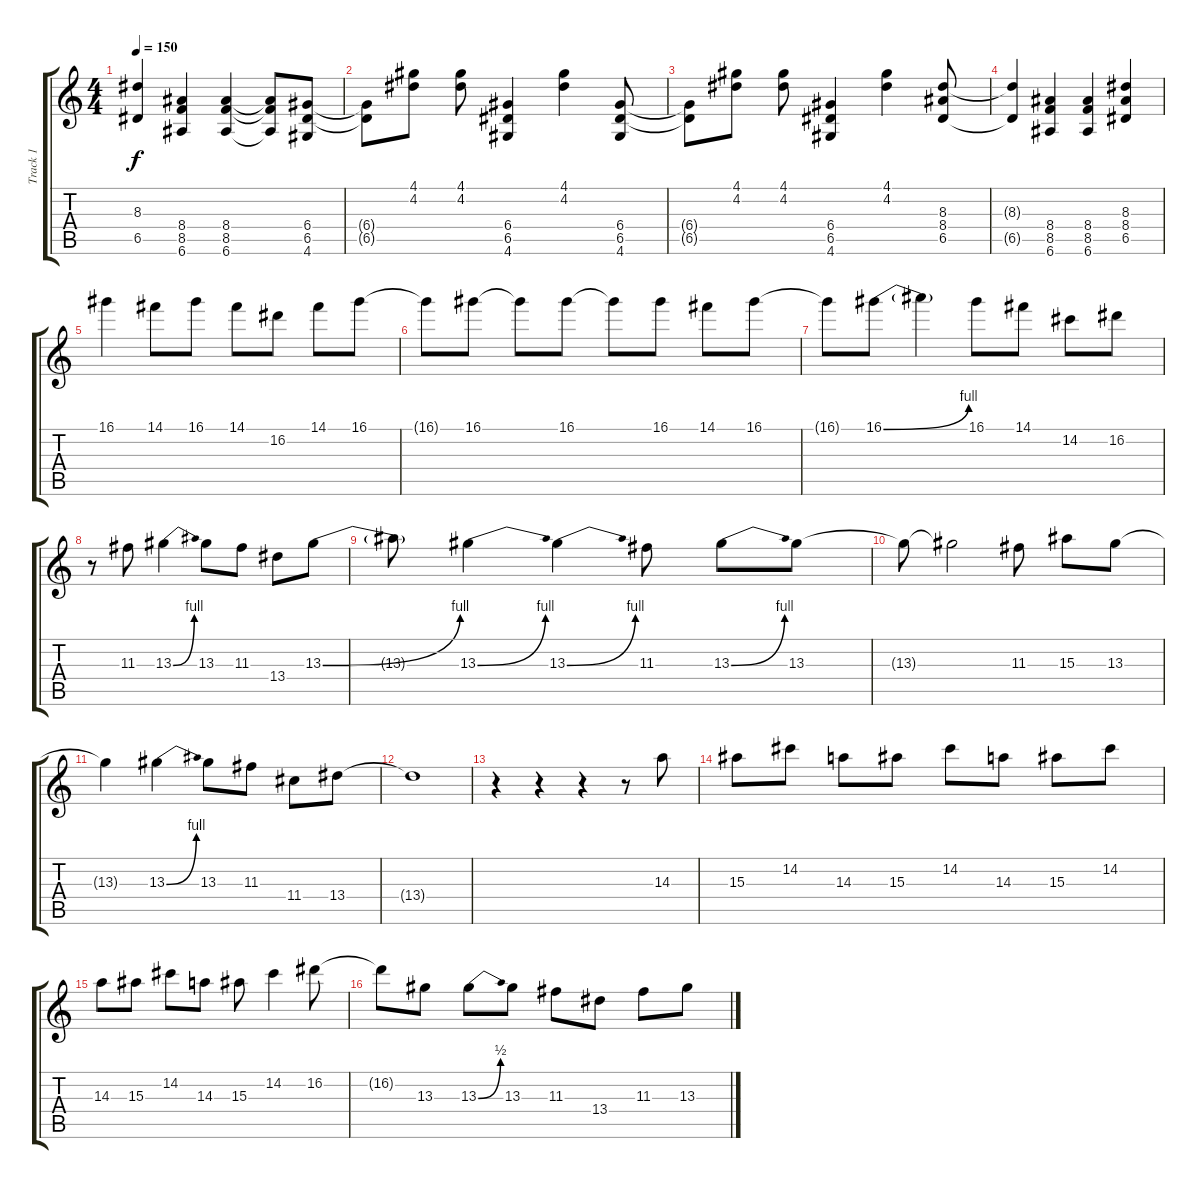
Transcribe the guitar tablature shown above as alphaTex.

\track ("Track 1" "Track 1") {instrument electricguitarjazz}
\staff {score tabs}
\tuning (E4 B3 G3 D3 A2 E2) {hide}
\ts (4 4)
\tempo 150
\clef g2
\ks c
(8.3{t} 6.5{t}).4{dy f} (8.4 8.5 6.6).4 (8.4 8.5 6.6).4 (8.4{t} 8.5{t} 6.6{t}).8 (6.4 6.5 4.6).8 |
(6.4{t} 6.5{t}).8 (4.1 4.2).8 (4.1 4.2).8 (6.4 6.5 4.6).4 (4.1 4.2).4 (6.4 6.5 4.6).8 |
(6.4{t} 6.5{t}).8 (4.1 4.2).8 (4.1 4.2).8 (6.4 6.5 4.6).4 (4.1 4.2).4 (8.3 8.4 6.5).8 |
(8.3{t} 6.5{t}).4 (8.4 8.5 6.6).4 (8.4 8.5 6.6).4 (8.3 8.4 6.5).4 |
16.1.4 14.1.8 16.1.8 14.1.8 16.2.8 14.1.8 16.1.8 |
16.1{t}.8 16.1.8 16.1{t}.8 16.1.8 16.1{t}.8 16.1.8 14.1.8 16.1.8 |
16.1{t}.8 16.1{be (bend 0 0 60 4)}.8 16.1{t}.4 16.1.8 14.1.8 14.2.8 16.2.8 |
r.8 11.3.8 13.3{be (bend 0 0 60 4)}.4 13.3.8 11.3.8 13.4.8 13.3{be (bend 0 0 60 4)}.8 |
13.3{t}.8 13.3{be (bend 0 0 60 4)}.4 13.3{be (bend 0 0 60 4)}.4 11.3.8 13.3{be (bend 0 0 60 4)}.8 13.3.8 |
13.3{t}.8 13.3{t}.2 11.3.8 15.3.8 13.3.8 |
13.3{t}.4 13.3{be (bend 0 0 60 4)}.4 13.3.8 11.3.8 11.4.8 13.4.8 |
13.4{t}.1 |
r.4 r.4 r.4 r.8 14.3.8 |
15.3.8 14.2.8 14.3.8 15.3.8 14.2.8 14.3.8 15.3.8 14.2.8 |
14.3.8 15.3.8 14.2.8 14.3.8 15.3.8 14.2.4 16.2.8 |
16.2{t}.8 13.3.8 13.3{be (bend 0 0 60 2)}.8 13.3.8 11.3.8 13.4.8 11.3.8 13.3.8
